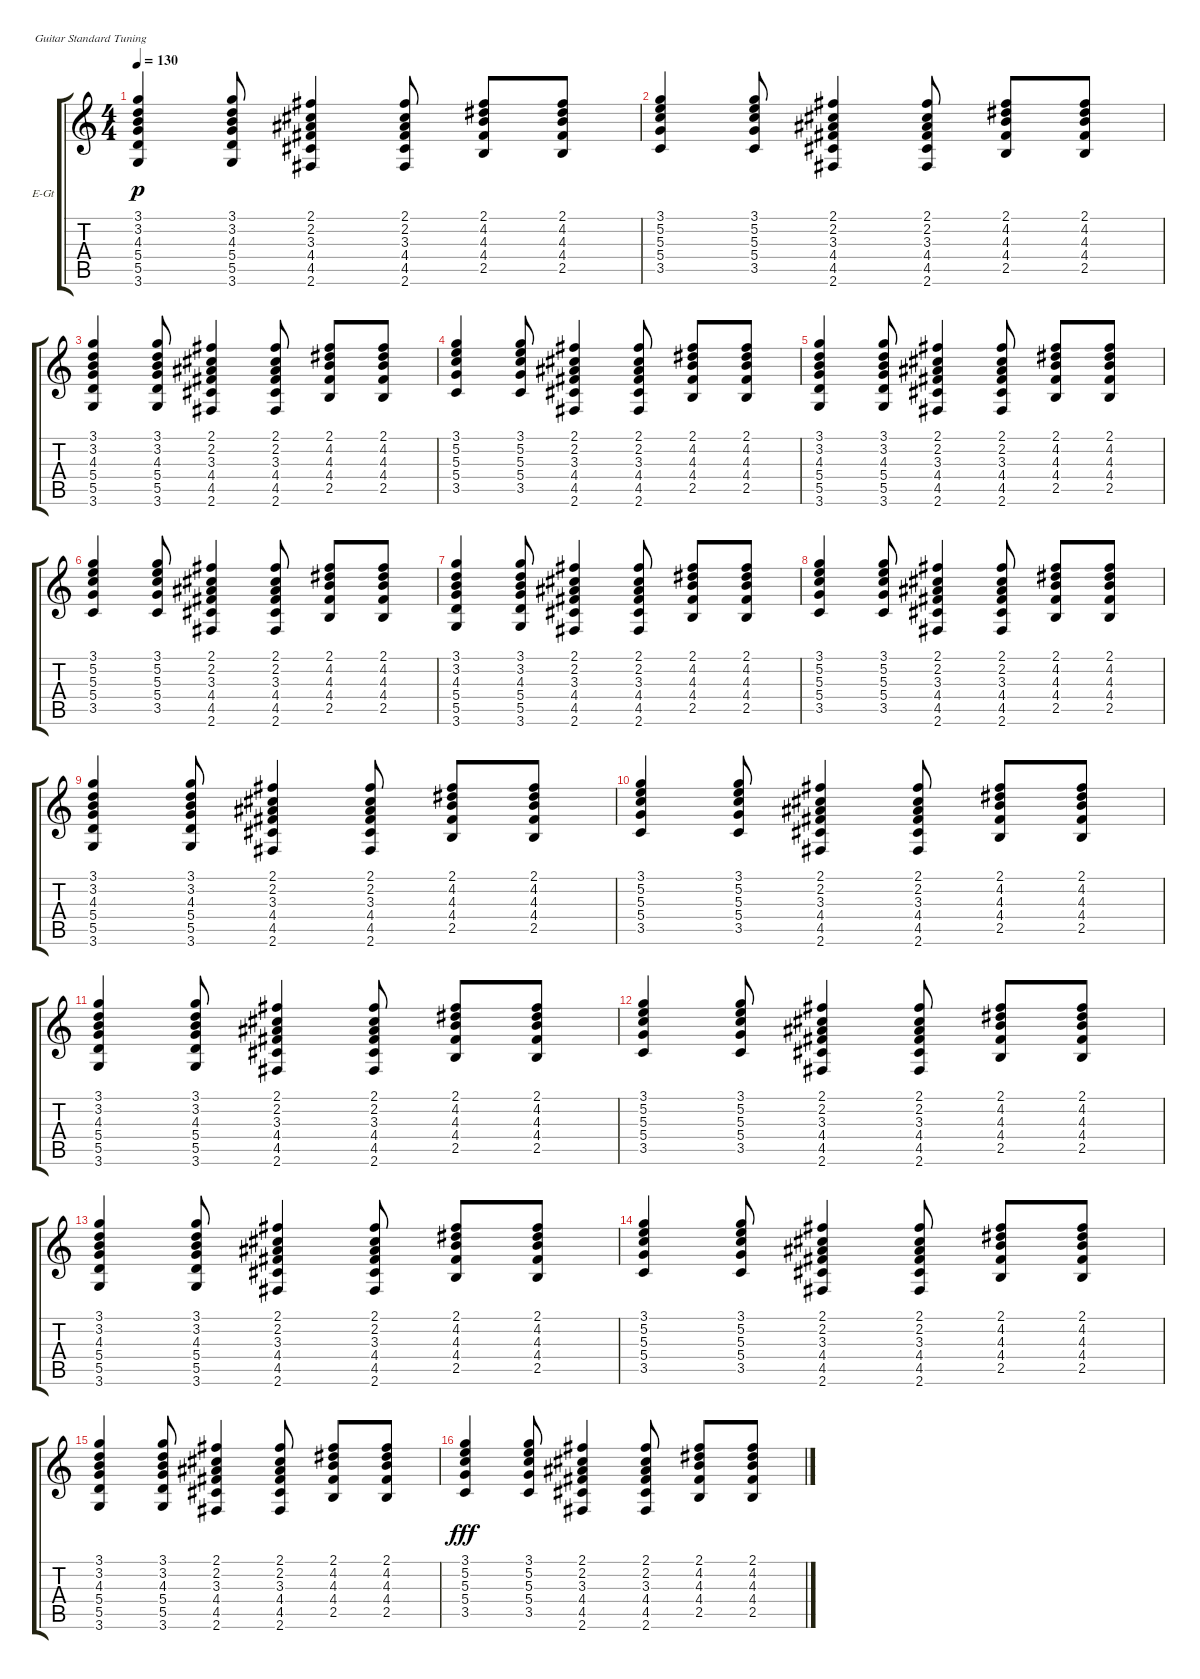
\defaultSystemsLayout 4
\bracketExtendMode groupsimilarinstruments
\firstSystemTrackNameOrientation horizontal
\otherSystemsTrackNameOrientation horizontal
\track ("Electric Guitar" "E-Gt") {instrument distortionguitar}
\staff {score tabs}
\tuning (E4 B3 G3 D3 A2 E2)
\ts (4 4)
\tempo 130
\clef g2
\ks c
(3.1 3.2 4.3 5.4 5.5 3.6).4{dy p} (3.1 3.2 4.3 5.4 5.5 3.6).8 (2.1 2.2 2.6 4.5 4.4 3.3).4 (2.1 2.2 2.6 4.5 4.4 3.3).8 (2.1 4.2 4.3 4.4 2.5).8 (2.1 4.2 4.3 4.4 2.5).8 |
(3.1 5.2 5.3 5.4 3.5).4 (3.1 5.2 5.3 5.4 3.5).8 (2.1 2.2 2.6 4.5 4.4 3.3).4 (2.1 2.2 2.6 4.5 4.4 3.3).8 (2.1 4.2 4.3 4.4 2.5).8 (2.1 4.2 4.3 4.4 2.5).8 |
(3.1 3.2 4.3 5.4 5.5 3.6).4 (3.1 3.2 4.3 5.4 5.5 3.6).8 (2.1 2.2 2.6 4.5 4.4 3.3).4 (2.1 2.2 2.6 4.5 4.4 3.3).8 (2.1 4.2 4.3 4.4 2.5).8 (2.1 4.2 4.3 4.4 2.5).8 |
(3.1 5.2 5.3 5.4 3.5).4 (3.1 5.2 5.3 5.4 3.5).8 (2.1 2.2 2.6 4.5 4.4 3.3).4 (2.1 2.2 2.6 4.5 4.4 3.3).8 (2.1 4.2 4.3 4.4 2.5).8 (2.1 4.2 4.3 4.4 2.5).8 |
(3.1 3.2 4.3 5.4 5.5 3.6).4 (3.1 3.2 4.3 5.4 5.5 3.6).8 (2.1 2.2 2.6 4.5 4.4 3.3).4 (2.1 2.2 2.6 4.5 4.4 3.3).8 (2.1 4.2 4.3 4.4 2.5).8 (2.1 4.2 4.3 4.4 2.5).8 |
(3.1 5.2 5.3 5.4 3.5).4 (3.1 5.2 5.3 5.4 3.5).8 (2.1 2.2 2.6 4.5 4.4 3.3).4 (2.1 2.2 2.6 4.5 4.4 3.3).8 (2.1 4.2 4.3 4.4 2.5).8 (2.1 4.2 4.3 4.4 2.5).8 |
(3.1 3.2 4.3 5.4 5.5 3.6).4 (3.1 3.2 4.3 5.4 5.5 3.6).8 (2.1 2.2 2.6 4.5 4.4 3.3).4 (2.1 2.2 2.6 4.5 4.4 3.3).8 (2.1 4.2 4.3 4.4 2.5).8 (2.1 4.2 4.3 4.4 2.5).8 |
(3.1 5.2 5.3 5.4 3.5).4 (3.1 5.2 5.3 5.4 3.5).8 (2.1 2.2 2.6 4.5 4.4 3.3).4 (2.1 2.2 2.6 4.5 4.4 3.3).8 (2.1 4.2 4.3 4.4 2.5).8 (2.1 4.2 4.3 4.4 2.5).8 |
(3.1 3.2 4.3 5.4 5.5 3.6).4 (3.1 3.2 4.3 5.4 5.5 3.6).8 (2.1 2.2 2.6 4.5 4.4 3.3).4 (2.1 2.2 2.6 4.5 4.4 3.3).8 (2.1 4.2 4.3 4.4 2.5).8 (2.1 4.2 4.3 4.4 2.5).8 |
(3.1 5.2 5.3 5.4 3.5).4 (3.1 5.2 5.3 5.4 3.5).8 (2.1 2.2 2.6 4.5 4.4 3.3).4 (2.1 2.2 2.6 4.5 4.4 3.3).8 (2.1 4.2 4.3 4.4 2.5).8 (2.1 4.2 4.3 4.4 2.5).8 |
(3.1 3.2 4.3 5.4 5.5 3.6).4 (3.1 3.2 4.3 5.4 5.5 3.6).8 (2.1 2.2 2.6 4.5 4.4 3.3).4 (2.1 2.2 2.6 4.5 4.4 3.3).8 (2.1 4.2 4.3 4.4 2.5).8 (2.1 4.2 4.3 4.4 2.5).8 |
(3.1 5.2 5.3 5.4 3.5).4 (3.1 5.2 5.3 5.4 3.5).8 (2.1 2.2 2.6 4.5 4.4 3.3).4 (2.1 2.2 2.6 4.5 4.4 3.3).8 (2.1 4.2 4.3 4.4 2.5).8 (2.1 4.2 4.3 4.4 2.5).8 |
(3.1 3.2 4.3 5.4 5.5 3.6).4 (3.1 3.2 4.3 5.4 5.5 3.6).8 (2.1 2.2 2.6 4.5 4.4 3.3).4 (2.1 2.2 2.6 4.5 4.4 3.3).8 (2.1 4.2 4.3 4.4 2.5).8 (2.1 4.2 4.3 4.4 2.5).8 |
(3.1 5.2 5.3 5.4 3.5).4 (3.1 5.2 5.3 5.4 3.5).8 (2.1 2.2 2.6 4.5 4.4 3.3).4 (2.1 2.2 2.6 4.5 4.4 3.3).8 (2.1 4.2 4.3 4.4 2.5).8 (2.1 4.2 4.3 4.4 2.5).8 |
(3.1 3.2 4.3 5.4 5.5 3.6).4 (3.1 3.2 4.3 5.4 5.5 3.6).8 (2.1 2.2 2.6 4.5 4.4 3.3).4 (2.1 2.2 2.6 4.5 4.4 3.3).8 (2.1 4.2 4.3 4.4 2.5).8 (2.1 4.2 4.3 4.4 2.5).8 |
(3.1 5.2 5.3 5.4 3.5).4{dy fff} (3.1 5.2 5.3 5.4 3.5).8 (2.1 2.2 2.6 4.5 4.4 3.3).4 (2.1 2.2 2.6 4.5 4.4 3.3).8 (2.1 4.2 4.3 4.4 2.5).8 (2.1 4.2 4.3 4.4 2.5).8
